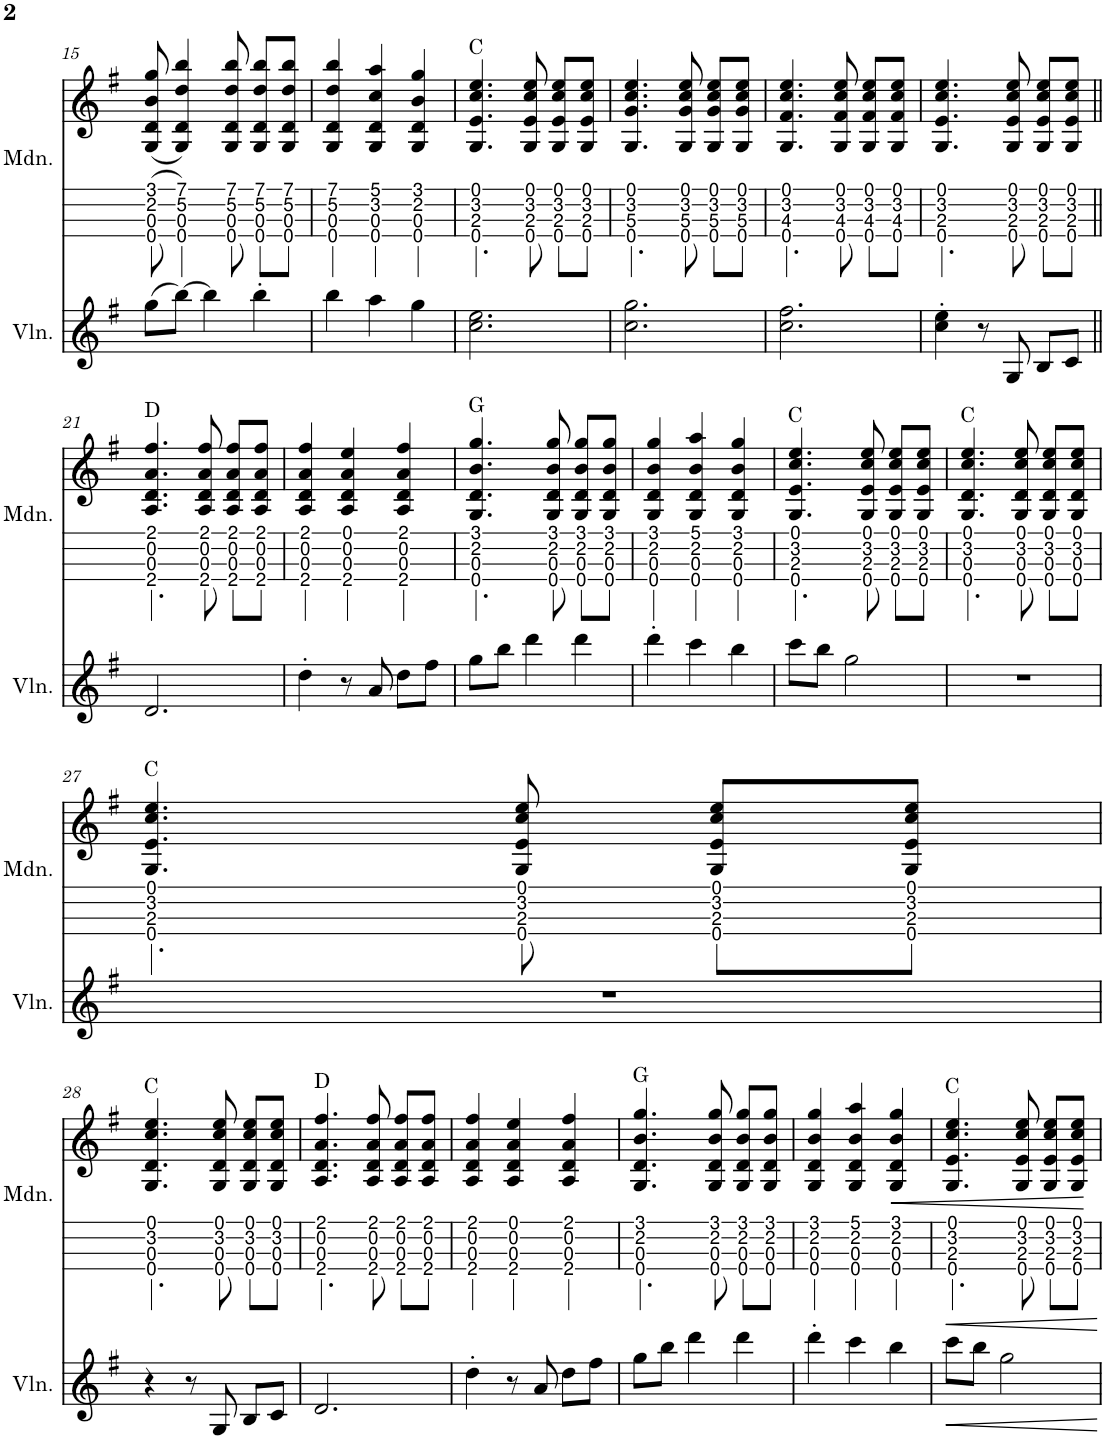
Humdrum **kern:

**kern	**kern	**kern	**harte
*part2	*part1	*part1	*part1
*staff3	*staff2	*staff1	*
*I"Violin	*I"Mandolin	*	*
*I'Vln.	*I'Mdn.	*	*
!!LO:PB:g=z
*clefG2	*	*clefG2	*
*k[f#]	*k[f#]	*k[f#]	*
*M3/4	*M3/4	*M3/4	*
=15	=15	=15	=15
(8gg\L	8G\ 8d\ 8b\ 8gg\	(8G/ 8d/ 8b/ 8gg/	.
[8bb\J)	4G\ 4d\ 4dd\ 4bb\	4G/ 4d/ 4dd/ 4bb/)	.
4bb\]	.	.	.
.	8G\ 8d\ 8dd\ 8bb\	8G/ 8d/ 8dd/ 8bb/	.
4bb'\	8G\ 8d\ 8dd\ 8bb\L	8G/ 8d/ 8dd/ 8bb/L	.
.	8G\ 8d\ 8dd\ 8bb\J	8G/ 8d/ 8dd/ 8bb/J	.
=16	=16	=16	=16
4bb\	4G\ 4d\ 4dd\ 4bb\	4G/ 4d/ 4dd/ 4bb/	.
4aa\	4G\ 4d\ 4cc\ 4aa\	4G/ 4d/ 4cc/ 4aa/	.
4gg\	4G\ 4d\ 4b\ 4gg\	4G/ 4d/ 4b/ 4gg/	.
=17	=17	=17	=17
2.cc\ 2.ee\	4.G\ 4.e\ 4.cc\ 4.ee\	4.G/ 4.e/ 4.cc/ 4.ee/	C:maj
.	8G\ 8e\ 8cc\ 8ee\	8G/ 8e/ 8cc/ 8ee/	.
.	8G\ 8e\ 8cc\ 8ee\L	8G/ 8e/ 8cc/ 8ee/L	.
.	8G\ 8e\ 8cc\ 8ee\J	8G/ 8e/ 8cc/ 8ee/J	.
=18	=18	=18	=18
2.cc\ 2.gg\	4.G\ 4.g\ 4.cc\ 4.ee\	4.G/ 4.g/ 4.cc/ 4.ee/	.
.	8G\ 8g\ 8cc\ 8ee\	8G/ 8g/ 8cc/ 8ee/	.
.	8G\ 8g\ 8cc\ 8ee\L	8G/ 8g/ 8cc/ 8ee/L	.
.	8G\ 8g\ 8cc\ 8ee\J	8G/ 8g/ 8cc/ 8ee/J	.
=19	=19	=19	=19
2.cc\ 2.ff#\	4.G\ 4.f#\ 4.cc\ 4.ee\	4.G/ 4.f#/ 4.cc/ 4.ee/	.
.	8G\ 8f#\ 8cc\ 8ee\	8G/ 8f#/ 8cc/ 8ee/	.
.	8G\ 8f#\ 8cc\ 8ee\L	8G/ 8f#/ 8cc/ 8ee/L	.
.	8G\ 8f#\ 8cc\ 8ee\J	8G/ 8f#/ 8cc/ 8ee/J	.
=20	=20	=20	=20
4cc\' 4ee\'	4.G\ 4.e\ 4.cc\ 4.ee\	4.G/ 4.e/ 4.cc/ 4.ee/	.
8r	.	.	.
8G/	8G\ 8e\ 8cc\ 8ee\	8G/ 8e/ 8cc/ 8ee/	.
8B/L	8G\ 8e\ 8cc\ 8ee\L	8G/ 8e/ 8cc/ 8ee/L	.
8c/J	8G\ 8e\ 8cc\ 8ee\J	8G/ 8e/ 8cc/ 8ee/J	.
!!LO:LB:g=z
=21||	=21||	=21||	=21||
2.d/	4.A\ 4.d\ 4.a\ 4.ff#\	4.A/ 4.d/ 4.a/ 4.ff#/	D:maj
.	8A\ 8d\ 8a\ 8ff#X\	8A/ 8d/ 8a/ 8ff#/	.
.	8A\ 8d\ 8a\ 8ff#\L	8A/ 8d/ 8a/ 8ff#/L	.
.	8A\ 8d\ 8a\ 8ff#\J	8A/ 8d/ 8a/ 8ff#/J	.
=22	=22	=22	=22
4dd'\	4A\ 4d\ 4a\ 4ff#\	4A/ 4d/ 4a/ 4ff#/	.
8r	4A\ 4d\ 4a\ 4ee\	4A/ 4d/ 4a/ 4ee/	.
8a/	.	.	.
8dd\L	4A\ 4d\ 4a\ 4ff#X\	4A/ 4d/ 4a/ 4ff#/	.
8ff#\J	.	.	.
=23	=23	=23	=23
8gg\L	4.G\ 4.d\ 4.b\ 4.gg\	4.G/ 4.d/ 4.b/ 4.gg/	G:maj
8bb\J	.	.	.
4ddd\	.	.	.
.	8G\ 8d\ 8b\ 8gg\	8G/ 8d/ 8b/ 8gg/	.
4ddd\	8G\ 8d\ 8b\ 8gg\L	8G/ 8d/ 8b/ 8gg/L	.
.	8G\ 8d\ 8b\ 8gg\J	8G/ 8d/ 8b/ 8gg/J	.
=24	=24	=24	=24
4ddd'\	4G\ 4d\ 4b\ 4gg\	4G/ 4d/ 4b/ 4gg/	.
4ccc\	4G\ 4d\ 4b\ 4aa\	4G/ 4d/ 4b/ 4aa/	.
4bb\	4G\ 4d\ 4b\ 4gg\	4G/ 4d/ 4b/ 4gg/	.
=25	=25	=25	=25
8ccc\L	4.G\ 4.e\ 4.cc\ 4.ee\	4.G/ 4.e/ 4.cc/ 4.ee/	C:maj
8bb\J	.	.	.
2gg\	.	.	.
.	8G\ 8e\ 8cc\ 8ee\	8G/ 8e/ 8cc/ 8ee/	.
.	8G\ 8e\ 8cc\ 8ee\L	8G/ 8e/ 8cc/ 8ee/L	.
.	8G\ 8e\ 8cc\ 8ee\J	8G/ 8e/ 8cc/ 8ee/J	.
=26	=26	=26	=26
2.r	4.G\ 4.d\ 4.cc\ 4.ee\	4.G/ 4.d/ 4.cc/ 4.ee/	C:maj
.	8G\ 8d\ 8cc\ 8ee\	8G/ 8d/ 8cc/ 8ee/	.
.	8G\ 8d\ 8cc\ 8ee\L	8G/ 8d/ 8cc/ 8ee/L	.
.	8G\ 8d\ 8cc\ 8ee\J	8G/ 8d/ 8cc/ 8ee/J	.
!!LO:LB:g=z
=27	=27	=27	=27
2.r	4.G\ 4.e\ 4.cc\ 4.ee\	4.G/ 4.e/ 4.cc/ 4.ee/	C:maj
.	8G\ 8e\ 8cc\ 8ee\	8G/ 8e/ 8cc/ 8ee/	.
.	8G\ 8e\ 8cc\ 8ee\L	8G/ 8e/ 8cc/ 8ee/L	.
.	8G\ 8e\ 8cc\ 8ee\J	8G/ 8e/ 8cc/ 8ee/J	.
!!LO:LB:g=z
=28	=28	=28	=28
4r	4.G\ 4.d\ 4.cc\ 4.ee\	4.G/ 4.d/ 4.cc/ 4.ee/	C:maj
8r	.	.	.
8G/	8G\ 8d\ 8cc\ 8ee\	8G/ 8d/ 8cc/ 8ee/	.
8B/L	8G\ 8d\ 8cc\ 8ee\L	8G/ 8d/ 8cc/ 8ee/L	.
8c/J	8G\ 8d\ 8cc\ 8ee\J	8G/ 8d/ 8cc/ 8ee/J	.
=29	=29	=29	=29
2.d/	4.A\ 4.d\ 4.a\ 4.ff#\	4.A/ 4.d/ 4.a/ 4.ff#/	D:maj
.	8A\ 8d\ 8a\ 8ff#\	8A/ 8d/ 8a/ 8ff#/	.
.	8A\ 8d\ 8a\ 8ff#\L	8A/ 8d/ 8a/ 8ff#/L	.
.	8A\ 8d\ 8a\ 8ff#\J	8A/ 8d/ 8a/ 8ff#/J	.
=30	=30	=30	=30
4dd'\	4A\ 4d\ 4a\ 4ff#\	4A/ 4d/ 4a/ 4ff#/	.
8r	4A\ 4d\ 4a\ 4ee\	4A/ 4d/ 4a/ 4ee/	.
8a/	.	.	.
8dd\L	4A\ 4d\ 4a\ 4ff#\	4A/ 4d/ 4a/ 4ff#/	.
8ff#\J	.	.	.
=31	=31	=31	=31
8gg\L	4.G\ 4.d\ 4.b\ 4.gg\	4.G/ 4.d/ 4.b/ 4.gg/	G:maj
8bb\J	.	.	.
4ddd\	.	.	.
.	8G\ 8d\ 8b\ 8gg\	8G/ 8d/ 8b/ 8gg/	.
4ddd\	8G\ 8d\ 8b\ 8gg\L	8G/ 8d/ 8b/ 8gg/L	.
.	8G\ 8d\ 8b\ 8gg\J	8G/ 8d/ 8b/ 8gg/J	.
=32	=32	=32	=32
4ddd'\	4G\ 4d\ 4b\ 4gg\	4G/ 4d/ 4b/ 4gg/	.
4ccc\	4G\ 4d\ 4b\ 4aa\	4G/ 4d/ 4b/ 4aa/	.
4bb\	4G\ 4d\ 4b\ 4gg\	4G/ 4d/ 4b/ 4gg/	.
=33	=33	=33	=33
8ccc\L	4.G\ 4.e\ 4.cc\ 4.ee\	4.G/ 4.e/ 4.cc/ 4.ee/	C:maj
8bb\J	.	.	.
2gg\	.	.	.
.	8G\ 8e\ 8cc\ 8ee\	8G/ 8e/ 8cc/ 8ee/	.
.	8G\ 8e\ 8cc\ 8ee\L	8G/ 8e/ 8cc/ 8ee/L	.
.	8G\ 8e\ 8cc\ 8ee\J	8G/ 8e/ 8cc/ 8ee/J	.
=	=	=	=
*-	*-	*-	*-
